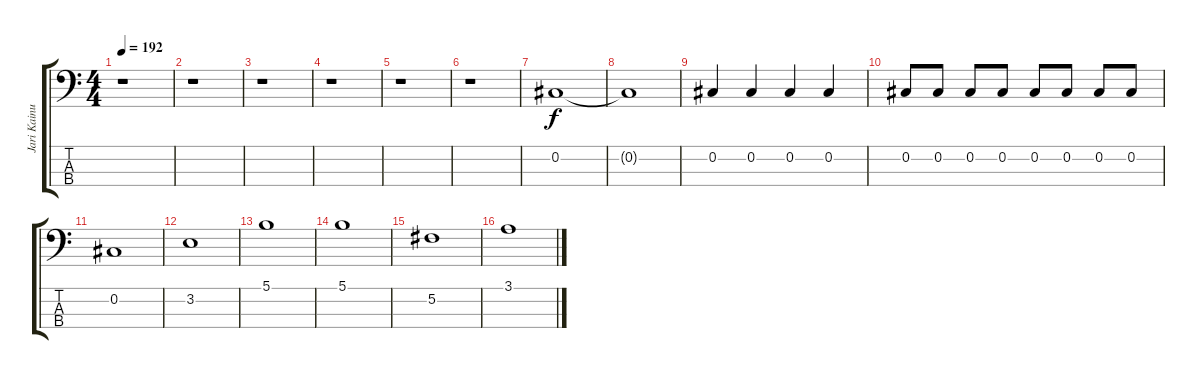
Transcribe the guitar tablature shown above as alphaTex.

\track ("Jari Kainulainen" "Jari Kainu") {instrument fretlessbass}
\staff {score tabs}
\tuning (Gb2 Db2 Ab1 Eb1) {hide}
\ts (4 4)
\tempo 192
\clef f4
\ks c
r.1{dy f instrument fretlessbass} |
r.1 |
r.1 |
r.1 |
r.1 |
r.1 |
0.2.1 |
0.2{t}.1 |
0.2.4 0.2.4 0.2.4 0.2.4 |
0.2.8 0.2.8 0.2.8 0.2.8 0.2.8 0.2.8 0.2.8 0.2.8 |
0.2.1 |
3.2.1 |
5.1.1 |
5.1.1 |
5.2.1 |
3.1.1
